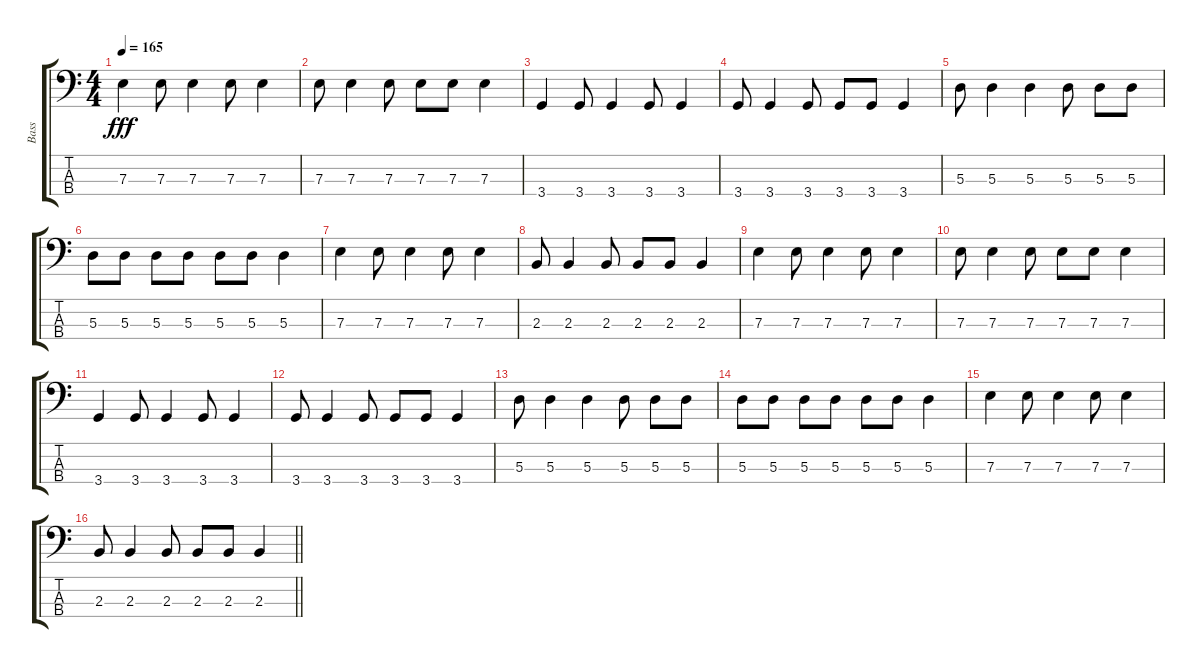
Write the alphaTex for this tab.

\track ("Bass" "Bass") {instrument synthbass2}
\staff {score tabs}
\tuning (G2 D2 A1 E1) {hide}
\ts (4 4)
\tempo 165
\clef f4
\ks c
7.3.4{dy fff} 7.3.8 7.3.4 7.3.8 7.3.4 |
7.3.8 7.3.4 7.3.8 7.3.8 7.3.8 7.3.4 |
3.4.4 3.4.8 3.4.4 3.4.8 3.4.4 |
3.4.8 3.4.4 3.4.8 3.4.8 3.4.8 3.4.4 |
5.3.8 5.3.4 5.3.4 5.3.8 5.3.8 5.3.8 |
5.3.8 5.3.8 5.3.8 5.3.8 5.3.8 5.3.8 5.3.4 |
7.3.4 7.3.8 7.3.4 7.3.8 7.3.4 |
2.3.8 2.3.4 2.3.8 2.3.8 2.3.8 2.3.4 |
7.3.4 7.3.8 7.3.4 7.3.8 7.3.4 |
7.3.8 7.3.4 7.3.8 7.3.8 7.3.8 7.3.4 |
3.4.4 3.4.8 3.4.4 3.4.8 3.4.4 |
3.4.8 3.4.4 3.4.8 3.4.8 3.4.8 3.4.4 |
5.3.8 5.3.4 5.3.4 5.3.8 5.3.8 5.3.8 |
5.3.8 5.3.8 5.3.8 5.3.8 5.3.8 5.3.8 5.3.4 |
7.3.4 7.3.8 7.3.4 7.3.8 7.3.4 |
\barLineRight lightlight
2.3.8 2.3.4 2.3.8 2.3.8 2.3.8 2.3.4
